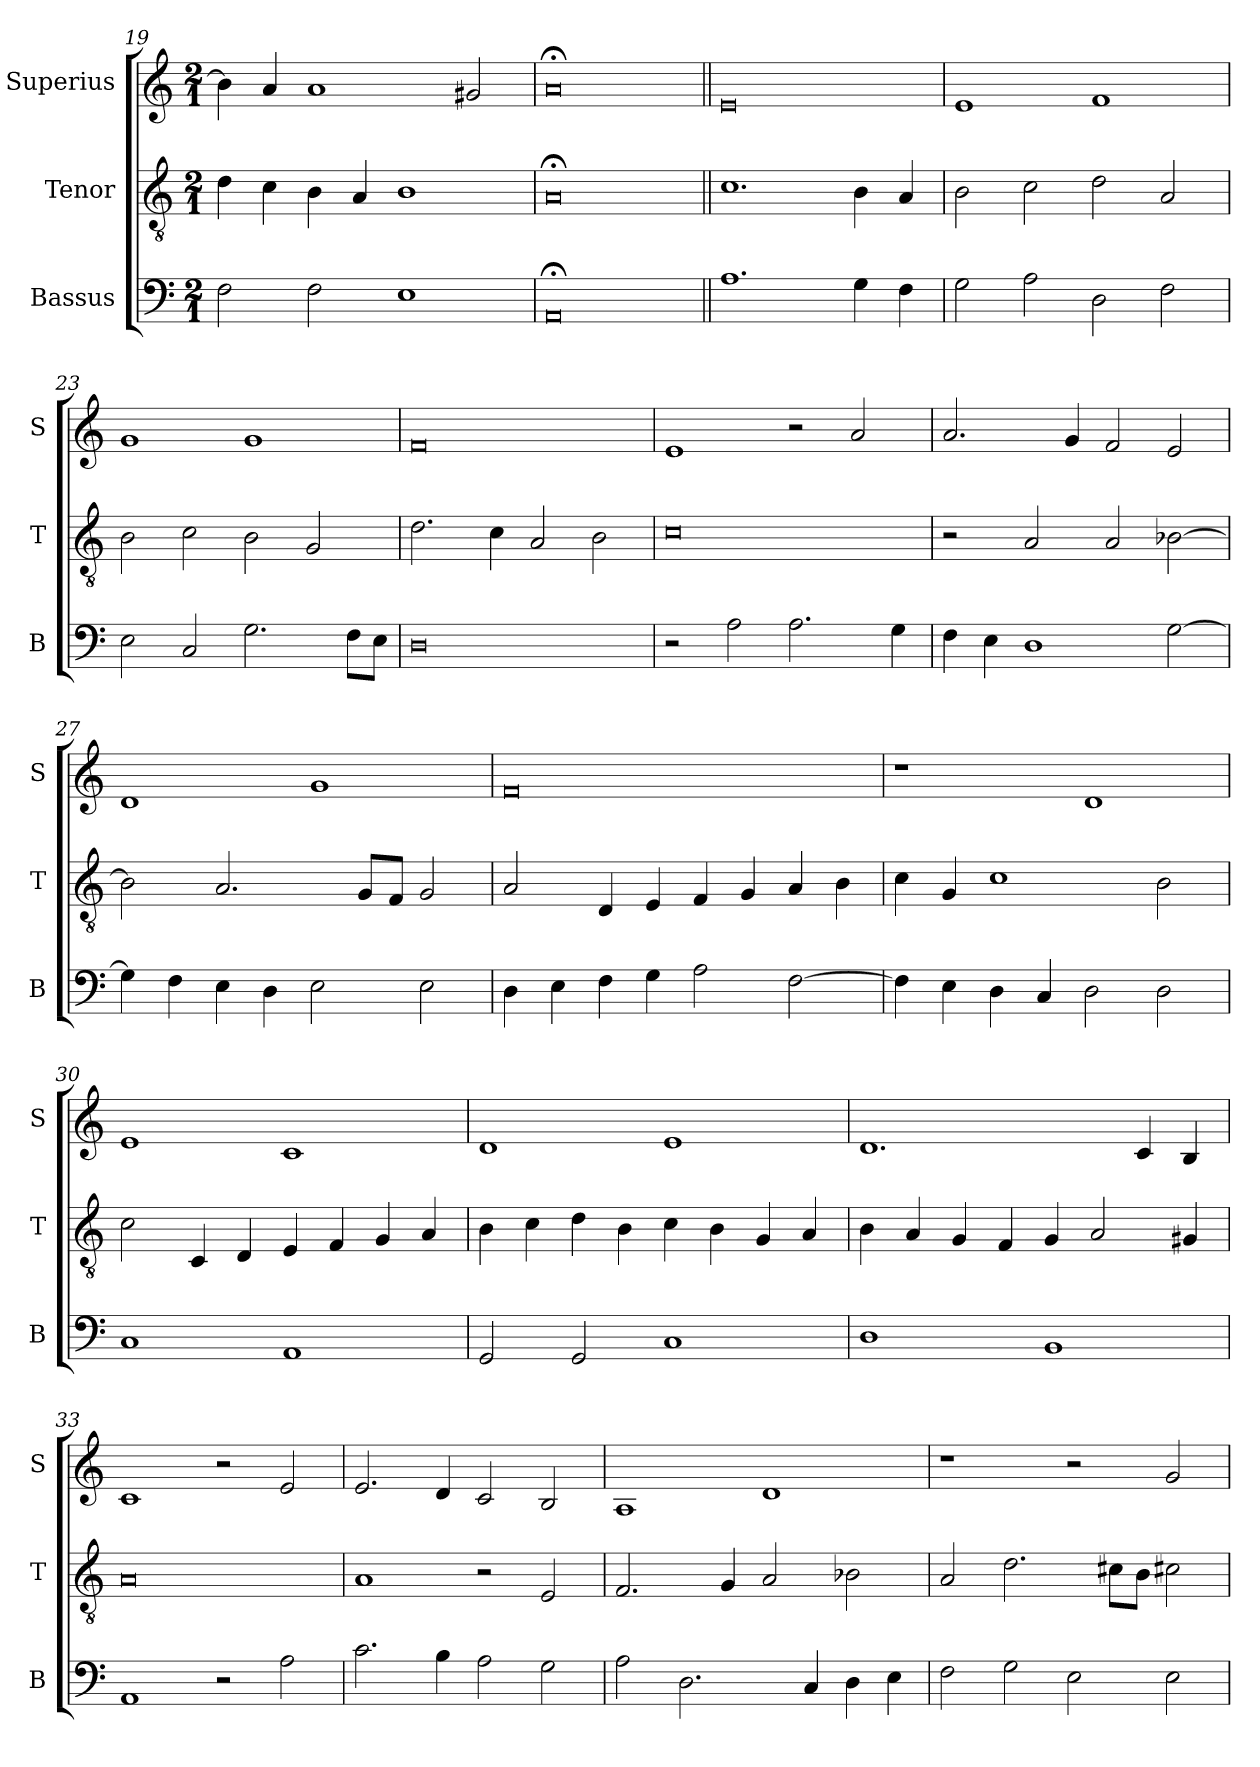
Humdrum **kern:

**kern	**kern	**kern
*part3	*part2	*part1
*staff3	*staff2	*staff1
*I"Bassus	*I"Tenor	*I"Superius
*I'B	*I'T	*I'S
*clefF4	*clefGv2	*clefG2
*k[]	*k[]	*k[]
*C:	*C:	*C:
*M2/1	*M2/1	*M2/1
=19	=19	=19
2F	4d	4b]
.	4c	4a
2F	4B	1a
.	4A	.
1E	1B	.
.	.	2g#X
=20	=20	=20
0AA;<	0A;<	0a;<
=21||	=21||	=21||
1.A	1.c	0e
4G	4B	.
4F	4A	.
=22	=22	=22
2G	2B	1e
2A	2c	.
2D	2d	1f
2F	2A	.
=23	=23	=23
2E	2B	1g
2C	2c	.
2.G	2B	1g
.	2G	.
8FL	.	.
8EJ	.	.
=24	=24	=24
0D	2.d	0f
.	4c	.
.	2A	.
.	2B	.
=25	=25	=25
2r	0c	1e
2A	.	.
2.A	.	2r
.	.	2a
4G	.	.
=26	=26	=26
4F	2r	2.a
4E	.	.
1D	2A	.
.	.	4g
.	2A	2f
[2G	[2B-X	2e
=27	=27	=27
4G]	2B-]	1d
4F	.	.
4E	2.A	.
4D	.	.
2E	.	1g
.	8GL	.
.	8FJ	.
2E	2G	.
=28	=28	=28
4D	2A	0f
4E	.	.
4F	4D	.
4G	4E	.
2A	4F	.
.	4G	.
[2F	4A	.
.	4B	.
=29	=29	=29
4F]	4c	1r
4E	4G	.
4D	1c	.
4C	.	.
2D	.	1d
2D	2B	.
=30	=30	=30
1C	2c	1e
.	4C	.
.	4D	.
1AA	4E	1c
.	4F	.
.	4G	.
.	4A	.
=31	=31	=31
2GG	4B	1d
.	4c	.
2GG	4d	.
.	4B	.
1C	4c	1e
.	4B	.
.	4G	.
.	4A	.
=32	=32	=32
1D	4B	1.d
.	4A	.
.	4G	.
.	4F	.
1BB	4G	.
.	2A	.
.	.	4c
.	4G#X	4B
=33	=33	=33
1AA	0A	1c
2r	.	2r
2A	.	2e
=34	=34	=34
2.c	1A	2.e
4B	.	4d
2A	2r	2c
2G	2E	2B
=35	=35	=35
2A	2.F	1A
2.D	.	.
.	4G	.
.	2A	1d
4C	.	.
4D	2B-X	.
4E	.	.
=36	=36	=36
2F	2A	1r
2G	2.d	.
2E	.	2r
.	8c#XL	.
.	8BJ	.
2E	2c#X	2g
=	=	=
*-	*-	*-
